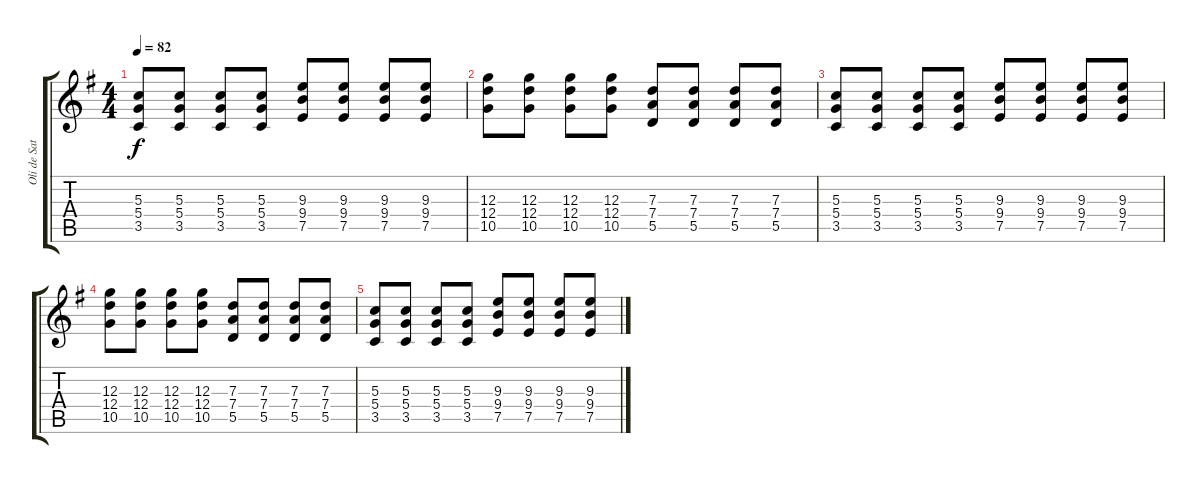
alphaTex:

\track ("Oli de Sat (guitare rythmique)" "Oli de Sat") {instrument distortionguitar}
\staff {score tabs}
\tuning (E4 B3 G3 D3 A2 E2) {hide}
\ts (4 4)
\tempo 82
\clef g2
\ks g
(5.3 5.4 3.5).8{dy f} (5.3 5.4 3.5).8 (5.3 5.4 3.5).8 (5.3 5.4 3.5).8 (9.3 9.4 7.5).8 (9.3 9.4 7.5).8 (9.3 9.4 7.5).8 (9.3 9.4 7.5).8 |
(12.3 12.4 10.5).8 (12.3 12.4 10.5).8 (12.3 12.4 10.5).8 (12.3 12.4 10.5).8 (7.3 7.4 5.5).8 (7.3 7.4 5.5).8 (7.3 7.4 5.5).8 (7.3 7.4 5.5).8 |
(5.3 5.4 3.5).8 (5.3 5.4 3.5).8 (5.3 5.4 3.5).8 (5.3 5.4 3.5).8 (9.3 9.4 7.5).8 (9.3 9.4 7.5).8 (9.3 9.4 7.5).8 (9.3 9.4 7.5).8 |
(12.3 12.4 10.5).8 (12.3 12.4 10.5).8 (12.3 12.4 10.5).8 (12.3 12.4 10.5).8 (7.3 7.4 5.5).8 (7.3 7.4 5.5).8 (7.3 7.4 5.5).8 (7.3 7.4 5.5).8 |
(5.3 5.4 3.5).8 (5.3 5.4 3.5).8 (5.3 5.4 3.5).8 (5.3 5.4 3.5).8 (9.3 9.4 7.5).8 (9.3 9.4 7.5).8 (9.3 9.4 7.5).8 (9.3 9.4 7.5).8
